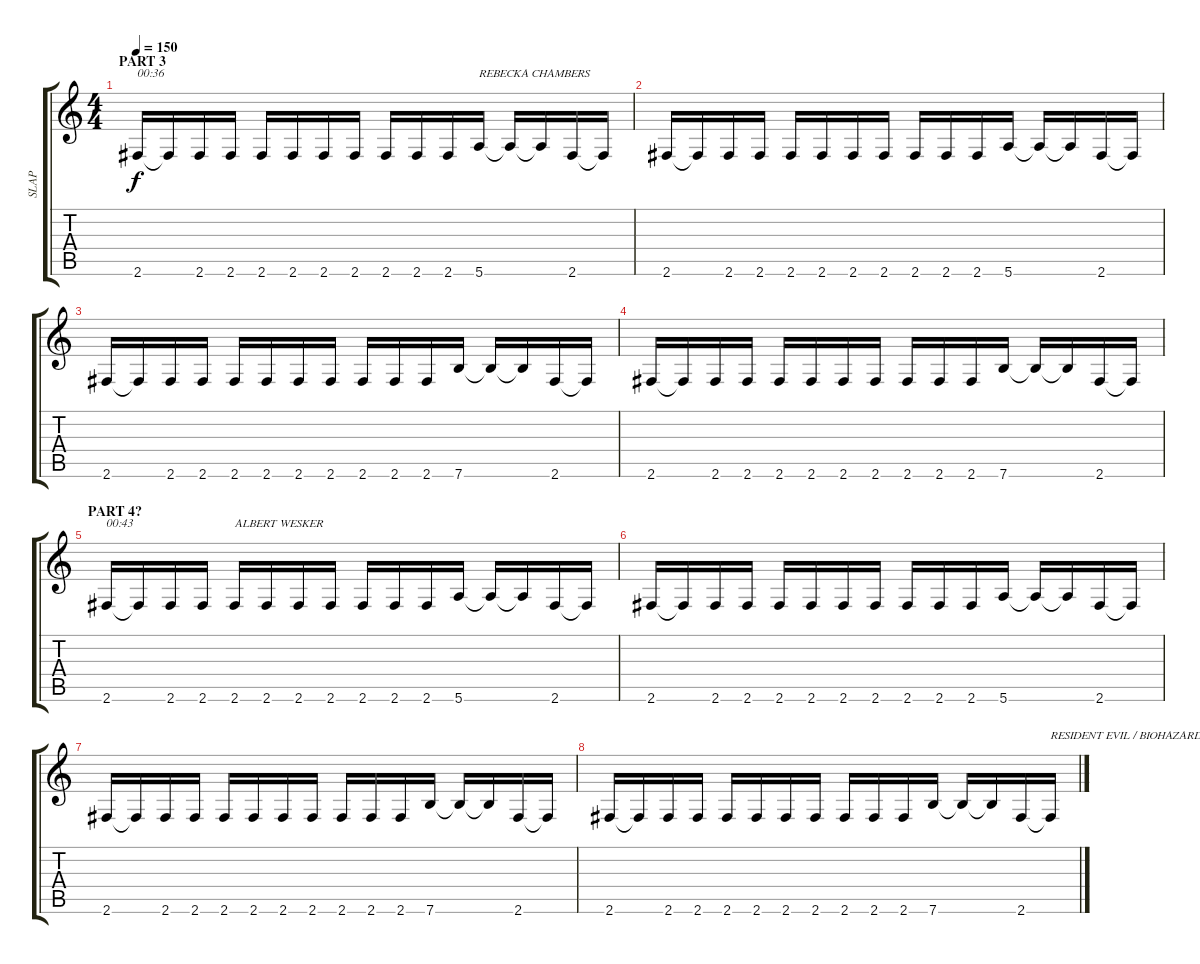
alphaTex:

\track ("SLAP" "SLAP") {instrument slapbass1}
\staff {score tabs}
\tuning (E4 B3 G3 D3 A2 E2) {hide}
\ts (4 4)
\section ("" "PART 3")
\tempo 150
\clef g2
\ks c
2.6.16{txt "00:36" dy f} 2.6{t}.16 2.6.16 2.6.16 2.6.16 2.6.16 2.6.16 2.6.16 2.6.16 2.6.16 2.6.16 5.6.16{txt "REBECKA CHAMBERS"} 5.6{t}.16 5.6{t}.16 2.6.16 2.6{t}.16 |
2.6.16 2.6{t}.16 2.6.16 2.6.16 2.6.16 2.6.16 2.6.16 2.6.16 2.6.16 2.6.16 2.6.16 5.6.16 5.6{t}.16 5.6{t}.16 2.6.16 2.6{t}.16 |
2.6.16 2.6{t}.16 2.6.16 2.6.16 2.6.16 2.6.16 2.6.16 2.6.16 2.6.16 2.6.16 2.6.16 7.6.16 7.6{t}.16 7.6{t}.16 2.6.16 2.6{t}.16 |
2.6.16 2.6{t}.16 2.6.16 2.6.16 2.6.16 2.6.16 2.6.16 2.6.16 2.6.16 2.6.16 2.6.16 7.6.16 7.6{t}.16 7.6{t}.16 2.6.16 2.6{t}.16 |
\section ("" "PART 4?")
2.6.16{txt "00:43"} 2.6{t}.16 2.6.16 2.6.16 2.6.16{txt "ALBERT WESKER"} 2.6.16 2.6.16 2.6.16 2.6.16 2.6.16 2.6.16 5.6.16 5.6{t}.16 5.6{t}.16 2.6.16 2.6{t}.16 |
2.6.16 2.6{t}.16 2.6.16 2.6.16 2.6.16 2.6.16 2.6.16 2.6.16 2.6.16 2.6.16 2.6.16 5.6.16 5.6{t}.16 5.6{t}.16 2.6.16 2.6{t}.16 |
2.6.16 2.6{t}.16 2.6.16 2.6.16 2.6.16 2.6.16 2.6.16 2.6.16 2.6.16 2.6.16 2.6.16 7.6.16 7.6{t}.16 7.6{t}.16 2.6.16 2.6{t}.16 |
2.6.16 2.6{t}.16 2.6.16 2.6.16 2.6.16 2.6.16 2.6.16 2.6.16 2.6.16 2.6.16 2.6.16 7.6.16 7.6{t}.16 7.6{t}.16 2.6.16 2.6{t}.16{txt "RESIDENT EVIL / BIOHAZARD"}
